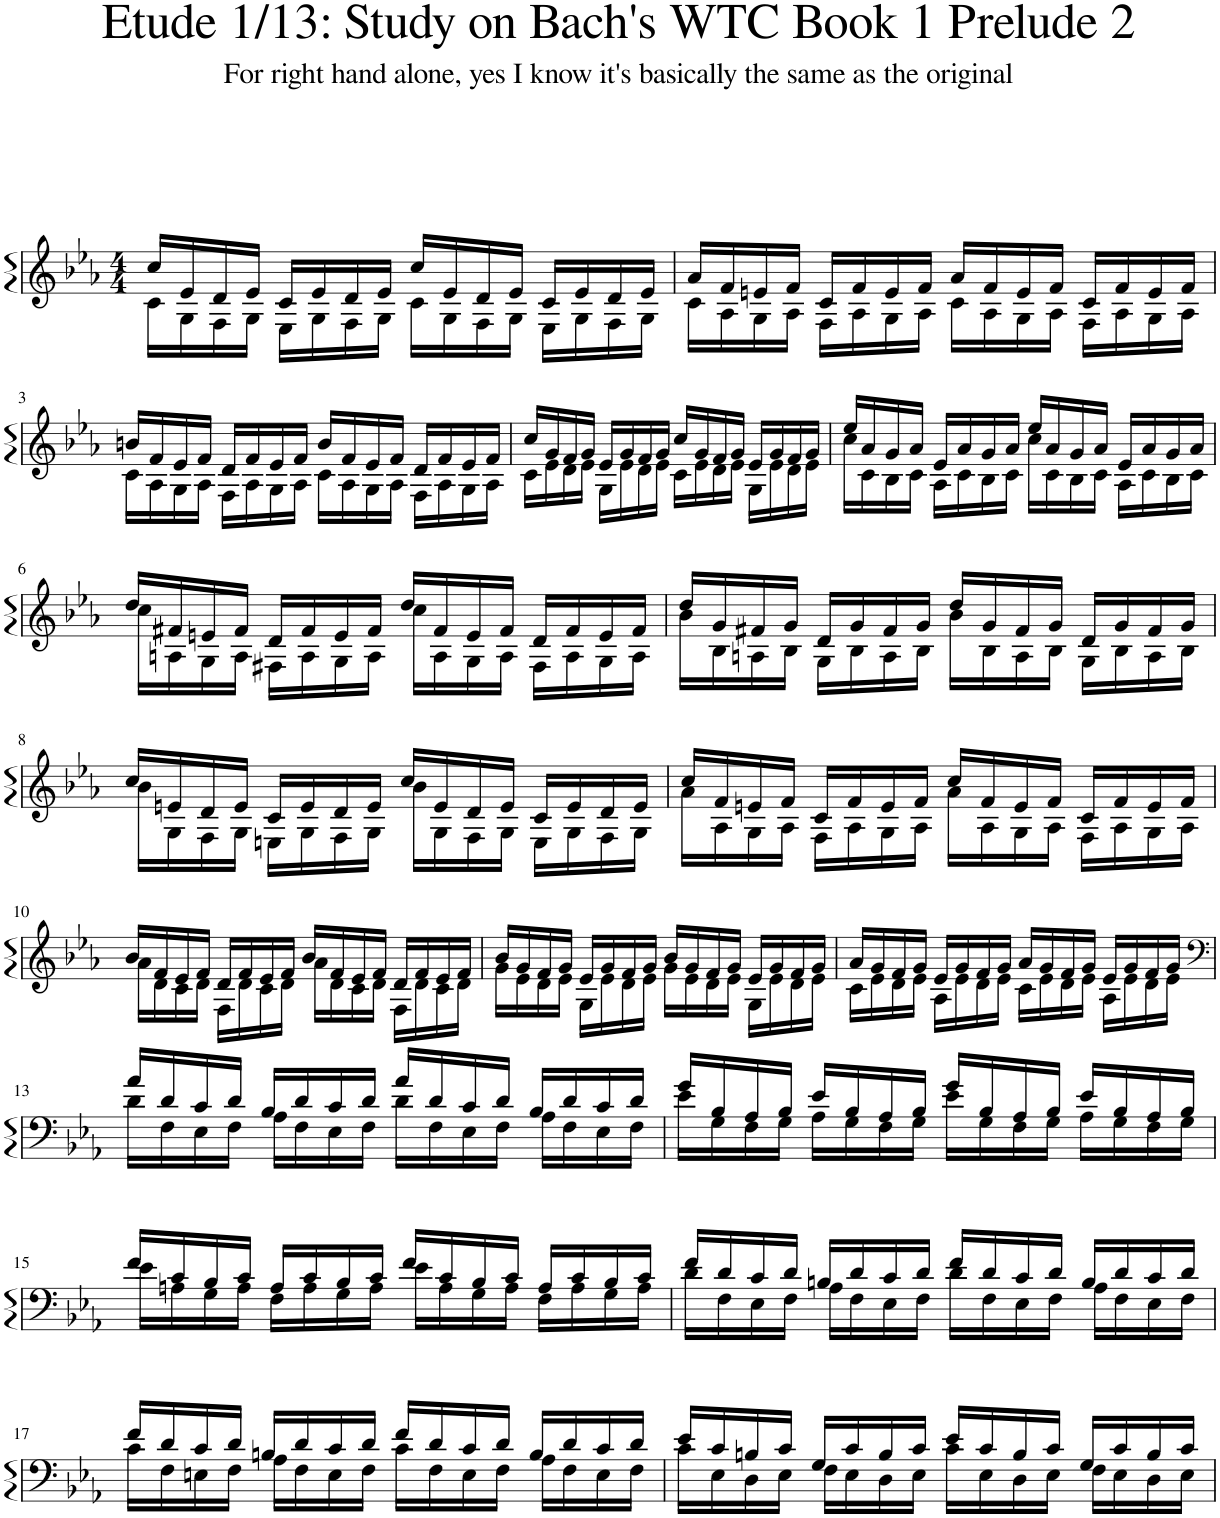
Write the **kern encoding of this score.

**kern
*part1
*staff1
*I"Grand Piano
*I'Pno.
*clefG2
*k[b-e-a-]
*M4/4
=1
*^
16cc/LL	16c\LL
16e-/	16G\
16d/	16F\
16e-/JJ	16G\JJ
16c/LL	16E-\LL
16e-/	16G\
16d/	16F\
16e-/JJ	16G\JJ
16cc/LL	16c\LL
16e-/	16G\
16d/	16F\
16e-/JJ	16G\JJ
16c/LL	16E-\LL
16e-/	16G\
16d/	16F\
16e-/JJ	16G\JJ
=2	=2
16a-/LL	16c\LL
16f/	16A-\
16en/	16G\
16f/JJ	16A-\JJ
16c/LL	16F\LL
16f/	16A-\
16e/	16G\
16f/JJ	16A-\JJ
16a-/LL	16c\LL
16f/	16A-\
16e/	16G\
16f/JJ	16A-\JJ
16c/LL	16F\LL
16f/	16A-\
16e/	16G\
16f/JJ	16A-\JJ
!!LO:LB:g=z	!!
=3	=3
16bn/LL	16c\LL
16f/	16A-\
16e-/	16G\
16f/JJ	16A-\JJ
16d/LL	16F\LL
16f/	16A-\
16e-/	16G\
16f/JJ	16A-\JJ
16b/LL	16c\LL
16f/	16A-\
16e-/	16G\
16f/JJ	16A-\JJ
16d/LL	16F\LL
16f/	16A-\
16e-/	16G\
16f/JJ	16A-\JJ
=4	=4
16cc/LL	16c\LL
16g/	16e-\
16f/	16d\
16g/JJ	16e-\JJ
16e-/LL	16G\LL
16g/	16e-\
16f/	16d\
16g/JJ	16e-\JJ
16cc/LL	16c\LL
16g/	16e-\
16f/	16d\
16g/JJ	16e-\JJ
16e-/LL	16G\LL
16g/	16e-\
16f/	16d\
16g/JJ	16e-\JJ
=5	=5
16ee-/LL	16cc\LL
16a-/	16c\
16g/	16B-\
16a-/JJ	16c\JJ
16e-/LL	16A-\LL
16a-/	16c\
16g/	16B-\
16a-/JJ	16c\JJ
16ee-/LL	16cc\LL
16a-/	16c\
16g/	16B-\
16a-/JJ	16c\JJ
16e-/LL	16A-\LL
16a-/	16c\
16g/	16B-\
16a-/JJ	16c\JJ
!!LO:LB:g=z	!!
=6	=6
16dd/LL	16cc\LL
16f#X/	16An\
16en/	16G\
16f#/JJ	16A\JJ
16d/LL	16F#X\LL
16f#/	16A\
16e/	16G\
16f#/JJ	16A\JJ
16dd/LL	16cc\LL
16f#/	16A\
16e/	16G\
16f#/JJ	16A\JJ
16d/LL	16F#\LL
16f#/	16A\
16e/	16G\
16f#/JJ	16A\JJ
=7	=7
16dd/LL	16b-\LL
16g/	16B-\
16f#X/	16An\
16g/JJ	16B-\JJ
16d/LL	16G\LL
16g/	16B-\
16f#/	16A\
16g/JJ	16B-\JJ
16dd/LL	16b-\LL
16g/	16B-\
16f#/	16A\
16g/JJ	16B-\JJ
16d/LL	16G\LL
16g/	16B-\
16f#/	16A\
16g/JJ	16B-\JJ
!!LO:LB:g=z	!!
=8	=8
16cc/LL	16b-\LL
16en/	16G\
16d/	16F\
16e/JJ	16G\JJ
16c/LL	16En\LL
16e/	16G\
16d/	16F\
16e/JJ	16G\JJ
16cc/LL	16b-\LL
16e/	16G\
16d/	16F\
16e/JJ	16G\JJ
16c/LL	16E\LL
16e/	16G\
16d/	16F\
16e/JJ	16G\JJ
=9	=9
16cc/LL	16a-\LL
16f/	16A-\
16en/	16G\
16f/JJ	16A-\JJ
16c/LL	16F\LL
16f/	16A-\
16e/	16G\
16f/JJ	16A-\JJ
16cc/LL	16a-\LL
16f/	16A-\
16e/	16G\
16f/JJ	16A-\JJ
16c/LL	16F\LL
16f/	16A-\
16e/	16G\
16f/JJ	16A-\JJ
!!LO:LB:g=z	!!
=10	=10
16b-/LL	16a-\LL
16f/	16d\
16e-/	16c\
16f/JJ	16d\JJ
16d/LL	16F\LL
16f/	16d\
16e-/	16c\
16f/JJ	16d\JJ
16b-/LL	16a-\LL
16f/	16d\
16e-/	16c\
16f/JJ	16d\JJ
16d/LL	16F\LL
16f/	16d\
16e-/	16c\
16f/JJ	16d\JJ
=11	=11
16b-/LL	16g\LL
16g/	16e-\
16f/	16d\
16g/JJ	16e-\JJ
16e-/LL	16G\LL
16g/	16e-\
16f/	16d\
16g/JJ	16e-\JJ
16b-/LL	16g\LL
16g/	16e-\
16f/	16d\
16g/JJ	16e-\JJ
16e-/LL	16G\LL
16g/	16e-\
16f/	16d\
16g/JJ	16e-\JJ
=12	=12
16a-/LL	16c\LL
16g/	16e-\
16f/	16d\
16g/JJ	16e-\JJ
16e-/LL	16A-\LL
16g/	16e-\
16f/	16d\
16g/JJ	16e-\JJ
16a-/LL	16c\LL
16g/	16e-\
16f/	16d\
16g/JJ	16e-\JJ
16e-/LL	16A-\LL
16g/	16e-\
16f/	16d\
16g/JJ	16e-\JJ
!!LO:LB:g=z	!!
=13	=13
*clefF4	*
16a-/LL	16d\LL
16d/	16F\
16c/	16E-\
16d/JJ	16F\JJ
16B-/LL	16A-\LL
16d/	16F\
16c/	16E-\
16d/JJ	16F\JJ
16a-/LL	16d\LL
16d/	16F\
16c/	16E-\
16d/JJ	16F\JJ
16B-/LL	16A-\LL
16d/	16F\
16c/	16E-\
16d/JJ	16F\JJ
=14	=14
16g/LL	16e-\LL
16B-/	16G\
16A-/	16F\
16B-/JJ	16G\JJ
16e-/LL	16A-\LL
16B-/	16G\
16A-/	16F\
16B-/JJ	16G\JJ
16g/LL	16e-\LL
16B-/	16G\
16A-/	16F\
16B-/JJ	16G\JJ
16e-/LL	16A-\LL
16B-/	16G\
16A-/	16F\
16B-/JJ	16G\JJ
!!LO:LB:g=z	!!
=15	=15
16f/LL	16e-\LL
16c/	16An\
16B-/	16G\
16c/JJ	16A\JJ
16A/LL	16F\LL
16c/	16A\
16B-/	16G\
16c/JJ	16A\JJ
16f/LL	16e-\LL
16c/	16A\
16B-/	16G\
16c/JJ	16A\JJ
16A/LL	16F\LL
16c/	16A\
16B-/	16G\
16c/JJ	16A\JJ
=16	=16
16f/LL	16d\LL
16d/	16F\
16c/	16E-\
16d/JJ	16F\JJ
16Bn/LL	16A-\LL
16d/	16F\
16c/	16E-\
16d/JJ	16F\JJ
16f/LL	16d\LL
16d/	16F\
16c/	16E-\
16d/JJ	16F\JJ
16B/LL	16A-\LL
16d/	16F\
16c/	16E-\
16d/JJ	16F\JJ
!!LO:LB:g=z	!!
=17	=17
16f/LL	16c\LL
16d/	16F\
16c/	16En\
16d/JJ	16F\JJ
16Bn/LL	16A-\LL
16d/	16F\
16c/	16E\
16d/JJ	16F\JJ
16f/LL	16c\LL
16d/	16F\
16c/	16E\
16d/JJ	16F\JJ
16B/LL	16A-\LL
16d/	16F\
16c/	16E\
16d/JJ	16F\JJ
=18	=18
16e-/LL	16c\LL
16c/	16E-\
16Bn/	16D\
16c/JJ	16E-\JJ
16G/LL	16F\LL
16c/	16E-\
16B/	16D\
16c/JJ	16E-\JJ
16e-/LL	16c\LL
16c/	16E-\
16B/	16D\
16c/JJ	16E-\JJ
16G/LL	16F\LL
16c/	16E-\
16B/	16D\
16c/JJ	16E-\JJ
*v	*v
=
*-
